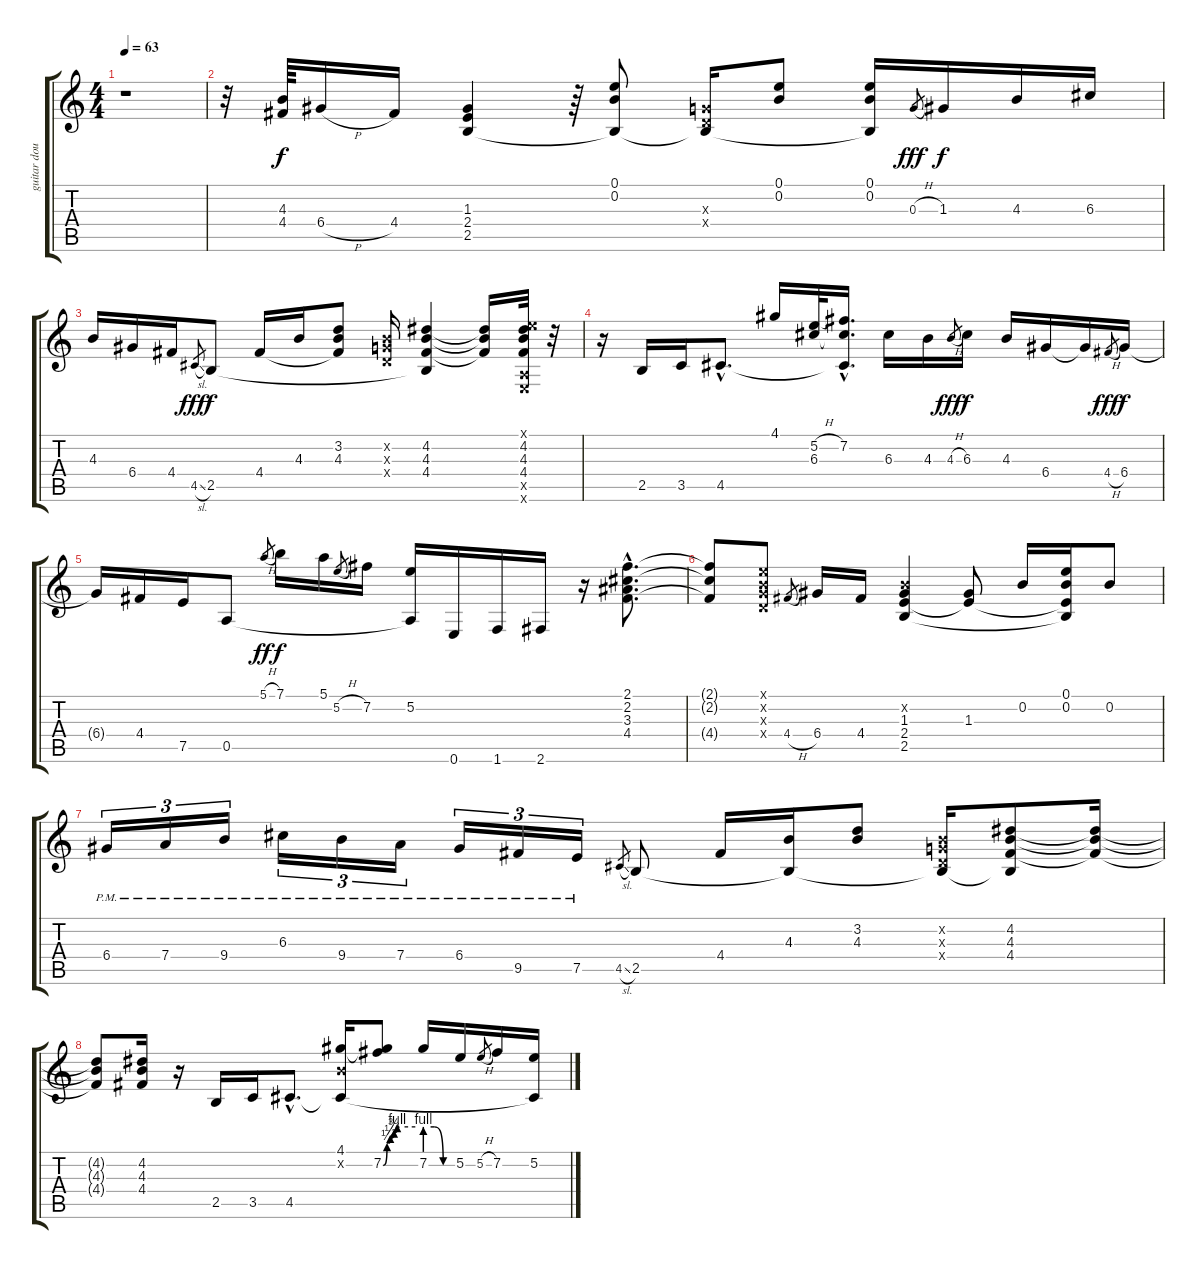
\track ("guitar double" "guitar dou") {instrument electricguitarjazz}
\staff {score tabs}
\tuning (E4 B3 G3 D3 A2 E2) {hide}
\ts (4 4)
\tempo 63
\clef g2
\ks c
r.1{dy f instrument electricguitarjazz} |
r.32 (4.3 4.4).64 6.4{h}.16 4.4.16 (1.3 2.4 2.5).4 r.64 (0.1 0.2 2.5{t}).8 (0.3{x} 0.4{x} 2.5{t}).16 (0.1 0.2).8 (0.1 0.2 2.5{t}).16 0.3{h}.8{gr dy fff} 1.3.16{dy f} 4.3.16 6.3.16 |
4.3.16 6.4.16 4.4.16 4.5{sl}.8{gr dy fff} 2.5.8{dy f} 4.4.16 4.3.16 (3.2 4.3 4.4{t}).8 (0.2{x} 0.3{x} 0.4{x}).16 (4.2 4.3 4.4 2.5{t}).4 (4.2{t} 4.3{t} 4.4{t}).16 (0.1{x} 4.2 4.3 4.4 0.5{x} 0.6{x}).32 r.32 |
r.16 2.5.16 3.5.16 4.5{hac}.8{d} 4.1.16 (5.2{h} 6.3).32 (7.2{hac} 6.3{hac t} 4.5{hac t}).16{d} 6.3.16 4.3.16 4.3{h}.8{gr dy fff} 6.3.16{dy f} 4.3.16 6.4.16 6.4{t}.16 4.4{h}.8{gr dy fff} 6.4.16{dy f} |
6.4{t}.16 4.4.16 7.5.16 0.5.8 5.1{h}.8{gr dy ff} 7.1.16{dy f} 5.1.16 5.2{h}.8{gr} 7.2.16 (5.2 0.5{t}).16 0.6.16 1.6.16 2.6.16 r.16 (2.1{hac} 2.2{hac} 3.3{hac} 4.4{hac}).8{d} |
(2.1{t} 2.2{t} 4.4{t}).8 (0.1{x} 0.2{x} 0.3{x} 0.4{x}).8 4.4{h}.8{gr} 6.4.16 4.4.16 (0.2{x} 1.3 2.4 2.5).4 (1.3 2.4{t}).8 0.2.16 (0.1 0.2 2.4{t} 2.5{t}).16 0.2.8 |
6.4{pm}.16{tu (3 2)} 7.4{pm}.16{tu (3 2)} 9.4{pm}.16{tu (3 2)} 6.3{pm}.16{tu (3 2)} 9.4{pm}.16{tu (3 2)} 7.4{pm}.16{tu (3 2)} 6.4{pm}.16{tu (3 2)} 9.5{pm}.16{tu (3 2)} 7.5{pm}.16{tu (3 2)} 4.5{sl}.8{gr} 2.5.8 4.4.16 (4.3 2.5{t}).16 (3.2 4.3).8 (0.2{x} 0.3{x} 0.4{x} 2.5{t}).16 (4.2 4.3 4.4 2.5{t}).8 (4.2{t} 4.3{t} 4.4{t}).16 |
(4.2{t} 4.3{t} 4.4{t}).8 (4.2 4.3 4.4).16 r.16 2.5.16 3.5.16 4.5{hac}.8{d} (4.1 0.2{x} 4.5{t}).16 (4.1{t} 7.2{be (custom 0 0 7 1 10 1 13 2 16 2 20 3 22 3 26 4 30 4 60 4)}).8 7.2{be (custom 0 4 20 4 40 0 60 0)}.16 5.2.16 5.2{h}.8{gr} 7.2.16 (5.2 4.5{t}).16
